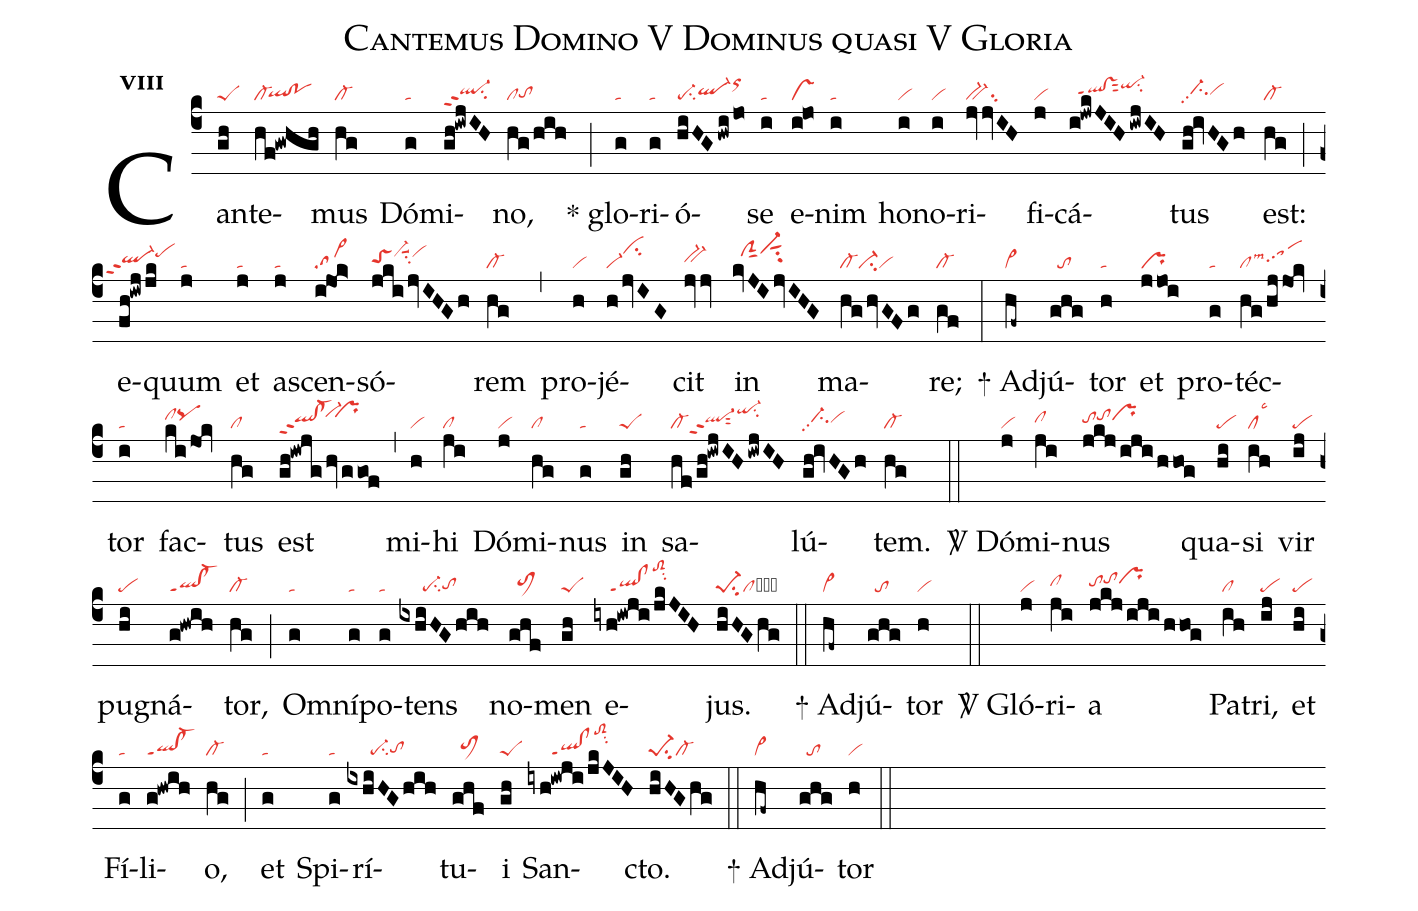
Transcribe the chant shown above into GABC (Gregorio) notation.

name:Cantemus Domino V Dominus quasi V Gloria;
office-part:re;
mode:8;
nabc-lines:1;
%%
initial-style: 1;
name: Cantemus Domino gloriose;
mode: 8;
office-part: Responsorium;
annotation: Resp.;
annotation: viii;
nabc-lines:1;
%%
(c4) Can(gh|peS)te(hf!gwhgh|cl-`qlhg!pohg)mus(hg|cl-) Dó(g|ta)mi(gh!iwjIH|ql-hhppt2su2)no,(hg/hih|cltohg) (;) <sp>*</sp> glo(g|ta)ri(g|ta)ó(hiHG/hwi/jo|pe-su2ql-hhorhk)se(i|ta) e(i!jo|vs)nim(i|ta) ho(i|vi)no(i|vi)ri(jvjvIH|bv-su2)fi(j|vi)cá(i!jwkJIH/iwjIH|//qlhh!vshhppt1sut2qi-hjsu2)tus(gh!ivHGh|//ci-hhpp2vihh) est:(hg|cl-) (;) e(fh!iwjjk|```ql-hhppt2pehj)quum(j|ta) et(j|ta) as(j|ta)cen(i!jo!k>|sa>)só(jki/jvIHGh|toShhvi-hjsuu1su2vihj)rem(hg|cl-) (,) pro(h|vi)jé(h/jvIG|vi-cihk)cit(jvjv|bv-hh) in(kvJIjvIHG|//clShjsut1vi-hksut1su2) ma(hg/hvGFg|cl-ci-vi)re;(gf|cl-) (:)
<sp>+</sp> Ad(hf~|vi>)jú(ghg|//to)tor(h|ta) et(jjoi|pr) pro(g|ta)téc(hg/hjjok|cllsm3sahhpp1)tor(i|ta) fac(ki/jok|clhipqhi)tus(hg|cl) est(gh!iwjg/hv/ggof|qlhh!cl-hhppt2``vi-hj``prhj) (,) mi(h|vi)hi(ji|cl) Dó(j|vi)mi(hg|cl)nus(g|ta) in(gh|peS) sa(hf/gh!iwjIH/iwjIH|cl-ql-hhppt2sut2qi-hksu2)lú(gh!ivHGh|//ci-hhpp2vihh)tem.(hg|cl-) (::)

<sp>V/</sp> Dó(j|vi)mi(ji|clhh)nus(jkj/iji/hhog|tohhtohiprhi) qua(hi|pe)si(ih|cllsc3) vir(ij|pe) pug(hi|pe)ná(g!hwih|ql!cl-ppt1)tor,(hg|cl-) (;) Om(g|ta)ní(g|ta)po(g|ta)tens(ixhiHGhih|//////pe-su2tohg) no(ghf|//toM1hh)men(gh|peS) e(iyh!iwji/jkJIH|////ql!clppt1toS2hmsu2)jus.(hiHGhg|pe-1su2clm-) (::)
<sp>+</sp> Ad(hf~|vi>)jú(ghg|//to)tor(h|vi) (::)

<sp>V/</sp> Gló(j|vi)ri(ji|clhh)a(jkj/iji/hhog|tohhtohiprhi) Pa(ih|cl)tri,(ij|pe) et(hi|pe) Fí(g|ta)li(g!hwih|ql!cl-ppt1)o,(hg|cl-) (;) et(g|ta) Spi(g|ta)rí(ixhiHG/hih|//////pe-su2tohg)tu(ghf|//toM1hh)i(gh|peS) San(iyh!iwji/jkJIH|//////ql!clppt1toS2hmsu2)cto.(hiHGhg|pe-1su2cl-) (::)
<sp>+</sp> Ad(hf~|vi>)jú(ghg|//to)tor(h|vi) (::)
